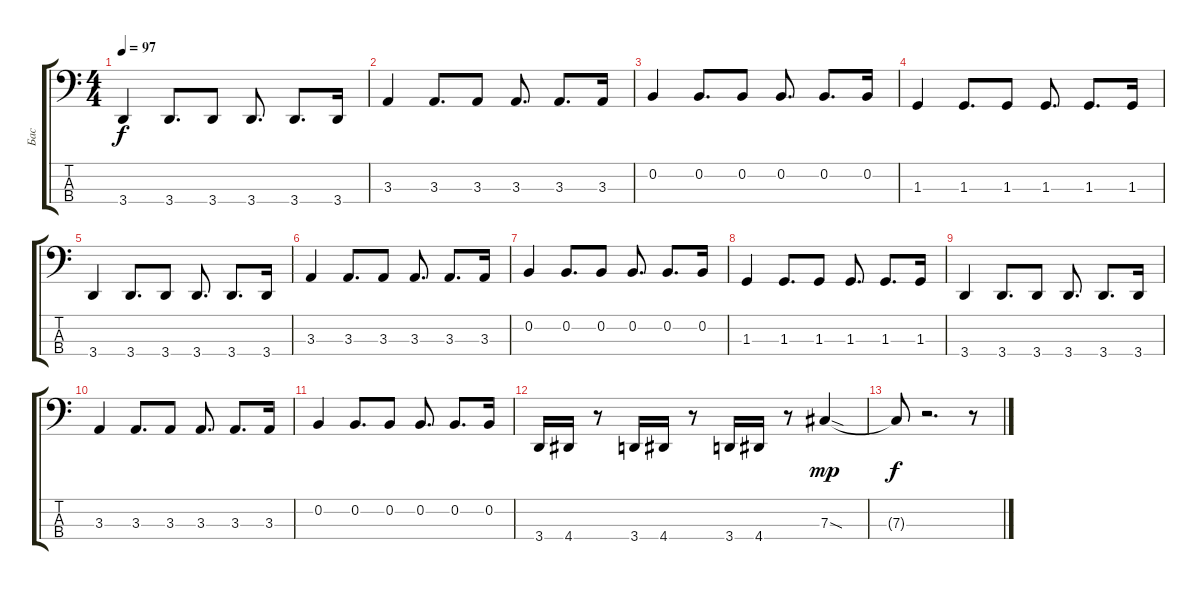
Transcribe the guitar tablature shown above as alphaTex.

\track ("Бас" "Бас") {instrument electricbassfinger}
\staff {score tabs}
\tuning (E2 B1 Gb1 B0) {hide}
\ts (4 4)
\tempo 97
\clef f4
\ks c
3.4.4{dy f} 3.4.8{d} 3.4.8 3.4.8{d} 3.4.8{d} 3.4.16 |
3.3.4 3.3.8{d} 3.3.8 3.3.8{d} 3.3.8{d} 3.3.16 |
0.2.4 0.2.8{d} 0.2.8 0.2.8{d} 0.2.8{d} 0.2.16 |
1.3.4 1.3.8{d} 1.3.8 1.3.8{d} 1.3.8{d} 1.3.16 |
3.4.4 3.4.8{d} 3.4.8 3.4.8{d} 3.4.8{d} 3.4.16 |
3.3.4 3.3.8{d} 3.3.8 3.3.8{d} 3.3.8{d} 3.3.16 |
0.2.4 0.2.8{d} 0.2.8 0.2.8{d} 0.2.8{d} 0.2.16 |
1.3.4 1.3.8{d} 1.3.8 1.3.8{d} 1.3.8{d} 1.3.16 |
3.4.4 3.4.8{d} 3.4.8 3.4.8{d} 3.4.8{d} 3.4.16 |
3.3.4 3.3.8{d} 3.3.8 3.3.8{d} 3.3.8{d} 3.3.16 |
0.2.4 0.2.8{d} 0.2.8 0.2.8{d} 0.2.8{d} 0.2.16 |
3.4.16 4.4.16 r.8 3.4.16 4.4.16 r.8 3.4.16 4.4.16 r.8 7.3{sod}.4{dy mp} |
7.3{t}.8{dy f} r.2{d} r.8
